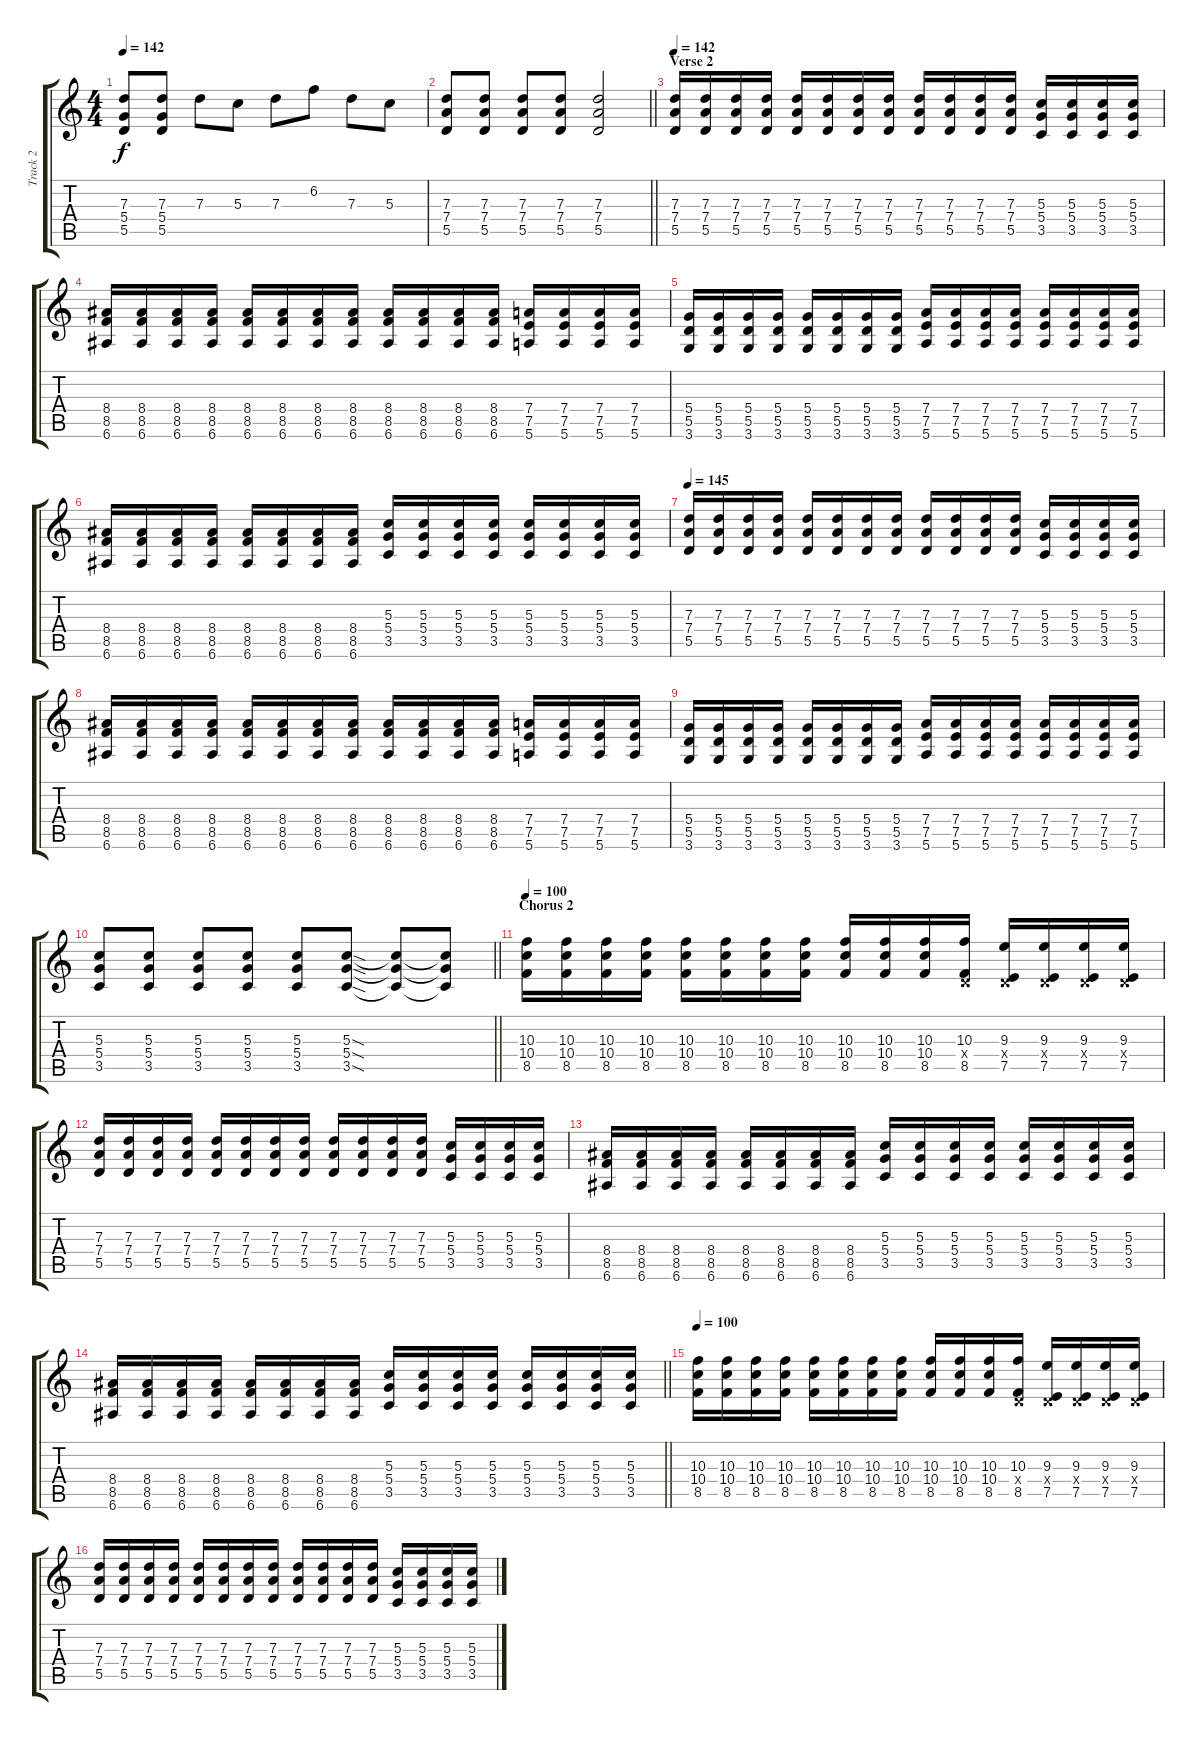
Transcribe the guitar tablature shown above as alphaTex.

\track ("Track 2" "Track 2") {instrument distortionguitar}
\staff {score tabs}
\tuning (E4 B3 G3 D3 A2 E2) {hide}
\ts (4 4)
\tempo 142
\clef g2
\ks c
(7.3 5.4 5.5).8{dy f} (7.3 5.4 5.5).8 7.3.8 5.3.8 7.3.8 6.2.8 7.3.8 5.3.8 |
\barLineRight lightlight
(7.3 7.4 5.5).8 (7.3 7.4 5.5).8 (7.3 7.4 5.5).8 (7.3 7.4 5.5).8 (7.3 7.4 5.5).2 |
\section ("" "Verse 2")
\tempo 145
\tempo 142
(7.3 7.4 5.5).16 (7.3 7.4 5.5).16 (7.3 7.4 5.5).16 (7.3 7.4 5.5).16 (7.3 7.4 5.5).16 (7.3 7.4 5.5).16 (7.3 7.4 5.5).16 (7.3 7.4 5.5).16 (7.3 7.4 5.5).16 (7.3 7.4 5.5).16 (7.3 7.4 5.5).16 (7.3 7.4 5.5).16 (5.3 5.4 3.5).16 (5.3 5.4 3.5).16 (5.3 5.4 3.5).16 (5.3 5.4 3.5).16 |
(8.4 8.5 6.6).16 (8.4 8.5 6.6).16 (8.4 8.5 6.6).16 (8.4 8.5 6.6).16 (8.4 8.5 6.6).16 (8.4 8.5 6.6).16 (8.4 8.5 6.6).16 (8.4 8.5 6.6).16 (8.4 8.5 6.6).16 (8.4 8.5 6.6).16 (8.4 8.5 6.6).16 (8.4 8.5 6.6).16 (7.4 7.5 5.6).16 (7.4 7.5 5.6).16 (7.4 7.5 5.6).16 (7.4 7.5 5.6).16 |
(5.4 5.5 3.6).16 (5.4 5.5 3.6).16 (5.4 5.5 3.6).16 (5.4 5.5 3.6).16 (5.4 5.5 3.6).16 (5.4 5.5 3.6).16 (5.4 5.5 3.6).16 (5.4 5.5 3.6).16 (7.4 7.5 5.6).16 (7.4 7.5 5.6).16 (7.4 7.5 5.6).16 (7.4 7.5 5.6).16 (7.4 7.5 5.6).16 (7.4 7.5 5.6).16 (7.4 7.5 5.6).16 (7.4 7.5 5.6).16 |
(8.4 8.5 6.6).16 (8.4 8.5 6.6).16 (8.4 8.5 6.6).16 (8.4 8.5 6.6).16 (8.4 8.5 6.6).16 (8.4 8.5 6.6).16 (8.4 8.5 6.6).16 (8.4 8.5 6.6).16 (5.3 5.4 3.5).16 (5.3 5.4 3.5).16 (5.3 5.4 3.5).16 (5.3 5.4 3.5).16 (5.3 5.4 3.5).16 (5.3 5.4 3.5).16 (5.3 5.4 3.5).16 (5.3 5.4 3.5).16 |
\tempo 145
(7.3 7.4 5.5).16 (7.3 7.4 5.5).16 (7.3 7.4 5.5).16 (7.3 7.4 5.5).16 (7.3 7.4 5.5).16 (7.3 7.4 5.5).16 (7.3 7.4 5.5).16 (7.3 7.4 5.5).16 (7.3 7.4 5.5).16 (7.3 7.4 5.5).16 (7.3 7.4 5.5).16 (7.3 7.4 5.5).16 (5.3 5.4 3.5).16 (5.3 5.4 3.5).16 (5.3 5.4 3.5).16 (5.3 5.4 3.5).16 |
(8.4 8.5 6.6).16 (8.4 8.5 6.6).16 (8.4 8.5 6.6).16 (8.4 8.5 6.6).16 (8.4 8.5 6.6).16 (8.4 8.5 6.6).16 (8.4 8.5 6.6).16 (8.4 8.5 6.6).16 (8.4 8.5 6.6).16 (8.4 8.5 6.6).16 (8.4 8.5 6.6).16 (8.4 8.5 6.6).16 (7.4 7.5 5.6).16 (7.4 7.5 5.6).16 (7.4 7.5 5.6).16 (7.4 7.5 5.6).16 |
(5.4 5.5 3.6).16 (5.4 5.5 3.6).16 (5.4 5.5 3.6).16 (5.4 5.5 3.6).16 (5.4 5.5 3.6).16 (5.4 5.5 3.6).16 (5.4 5.5 3.6).16 (5.4 5.5 3.6).16 (7.4 7.5 5.6).16 (7.4 7.5 5.6).16 (7.4 7.5 5.6).16 (7.4 7.5 5.6).16 (7.4 7.5 5.6).16 (7.4 7.5 5.6).16 (7.4 7.5 5.6).16 (7.4 7.5 5.6).16 |
\barLineRight lightlight
(5.3 5.4 3.5).8 (5.3 5.4 3.5).8 (5.3 5.4 3.5).8 (5.3 5.4 3.5).8 (5.3 5.4 3.5).8 (5.3{sod} 5.4{sod} 3.5{sod}).8 (5.3{t} 5.4{t} 3.5{t}).8 (5.3{t} 5.4{t} 3.5{t}).8 |
\section ("" "Chorus 2")
\tempo 100
(10.3 10.4 8.5).16 (10.3 10.4 8.5).16 (10.3 10.4 8.5).16 (10.3 10.4 8.5).16 (10.3 10.4 8.5).16 (10.3 10.4 8.5).16 (10.3 10.4 8.5).16 (10.3 10.4 8.5).16 (10.3 10.4 8.5).16 (10.3 10.4 8.5).16 (10.3 10.4 8.5).16 (10.3 0.4{x} 8.5).16 (9.3 0.4{x} 7.5).16 (9.3 0.4{x} 7.5).16 (9.3 0.4{x} 7.5).16 (9.3 0.4{x} 7.5).16 |
(7.3 7.4 5.5).16 (7.3 7.4 5.5).16 (7.3 7.4 5.5).16 (7.3 7.4 5.5).16 (7.3 7.4 5.5).16 (7.3 7.4 5.5).16 (7.3 7.4 5.5).16 (7.3 7.4 5.5).16 (7.3 7.4 5.5).16 (7.3 7.4 5.5).16 (7.3 7.4 5.5).16 (7.3 7.4 5.5).16 (5.3 5.4 3.5).16 (5.3 5.4 3.5).16 (5.3 5.4 3.5).16 (5.3 5.4 3.5).16 |
(8.4 8.5 6.6).16 (8.4 8.5 6.6).16 (8.4 8.5 6.6).16 (8.4 8.5 6.6).16 (8.4 8.5 6.6).16 (8.4 8.5 6.6).16 (8.4 8.5 6.6).16 (8.4 8.5 6.6).16 (5.3 5.4 3.5).16 (5.3 5.4 3.5).16 (5.3 5.4 3.5).16 (5.3 5.4 3.5).16 (5.3 5.4 3.5).16 (5.3 5.4 3.5).16 (5.3 5.4 3.5).16 (5.3 5.4 3.5).16 |
\barLineRight lightlight
(8.4 8.5 6.6).16 (8.4 8.5 6.6).16 (8.4 8.5 6.6).16 (8.4 8.5 6.6).16 (8.4 8.5 6.6).16 (8.4 8.5 6.6).16 (8.4 8.5 6.6).16 (8.4 8.5 6.6).16 (5.3 5.4 3.5).16 (5.3 5.4 3.5).16 (5.3 5.4 3.5).16 (5.3 5.4 3.5).16 (5.3 5.4 3.5).16 (5.3 5.4 3.5).16 (5.3 5.4 3.5).16 (5.3 5.4 3.5).16 |
\tempo 100
(10.3 10.4 8.5).16 (10.3 10.4 8.5).16 (10.3 10.4 8.5).16 (10.3 10.4 8.5).16 (10.3 10.4 8.5).16 (10.3 10.4 8.5).16 (10.3 10.4 8.5).16 (10.3 10.4 8.5).16 (10.3 10.4 8.5).16 (10.3 10.4 8.5).16 (10.3 10.4 8.5).16 (10.3 0.4{x} 8.5).16 (9.3 0.4{x} 7.5).16 (9.3 0.4{x} 7.5).16 (9.3 0.4{x} 7.5).16 (9.3 0.4{x} 7.5).16 |
(7.3 7.4 5.5).16 (7.3 7.4 5.5).16 (7.3 7.4 5.5).16 (7.3 7.4 5.5).16 (7.3 7.4 5.5).16 (7.3 7.4 5.5).16 (7.3 7.4 5.5).16 (7.3 7.4 5.5).16 (7.3 7.4 5.5).16 (7.3 7.4 5.5).16 (7.3 7.4 5.5).16 (7.3 7.4 5.5).16 (5.3 5.4 3.5).16 (5.3 5.4 3.5).16 (5.3 5.4 3.5).16 (5.3 5.4 3.5).16
